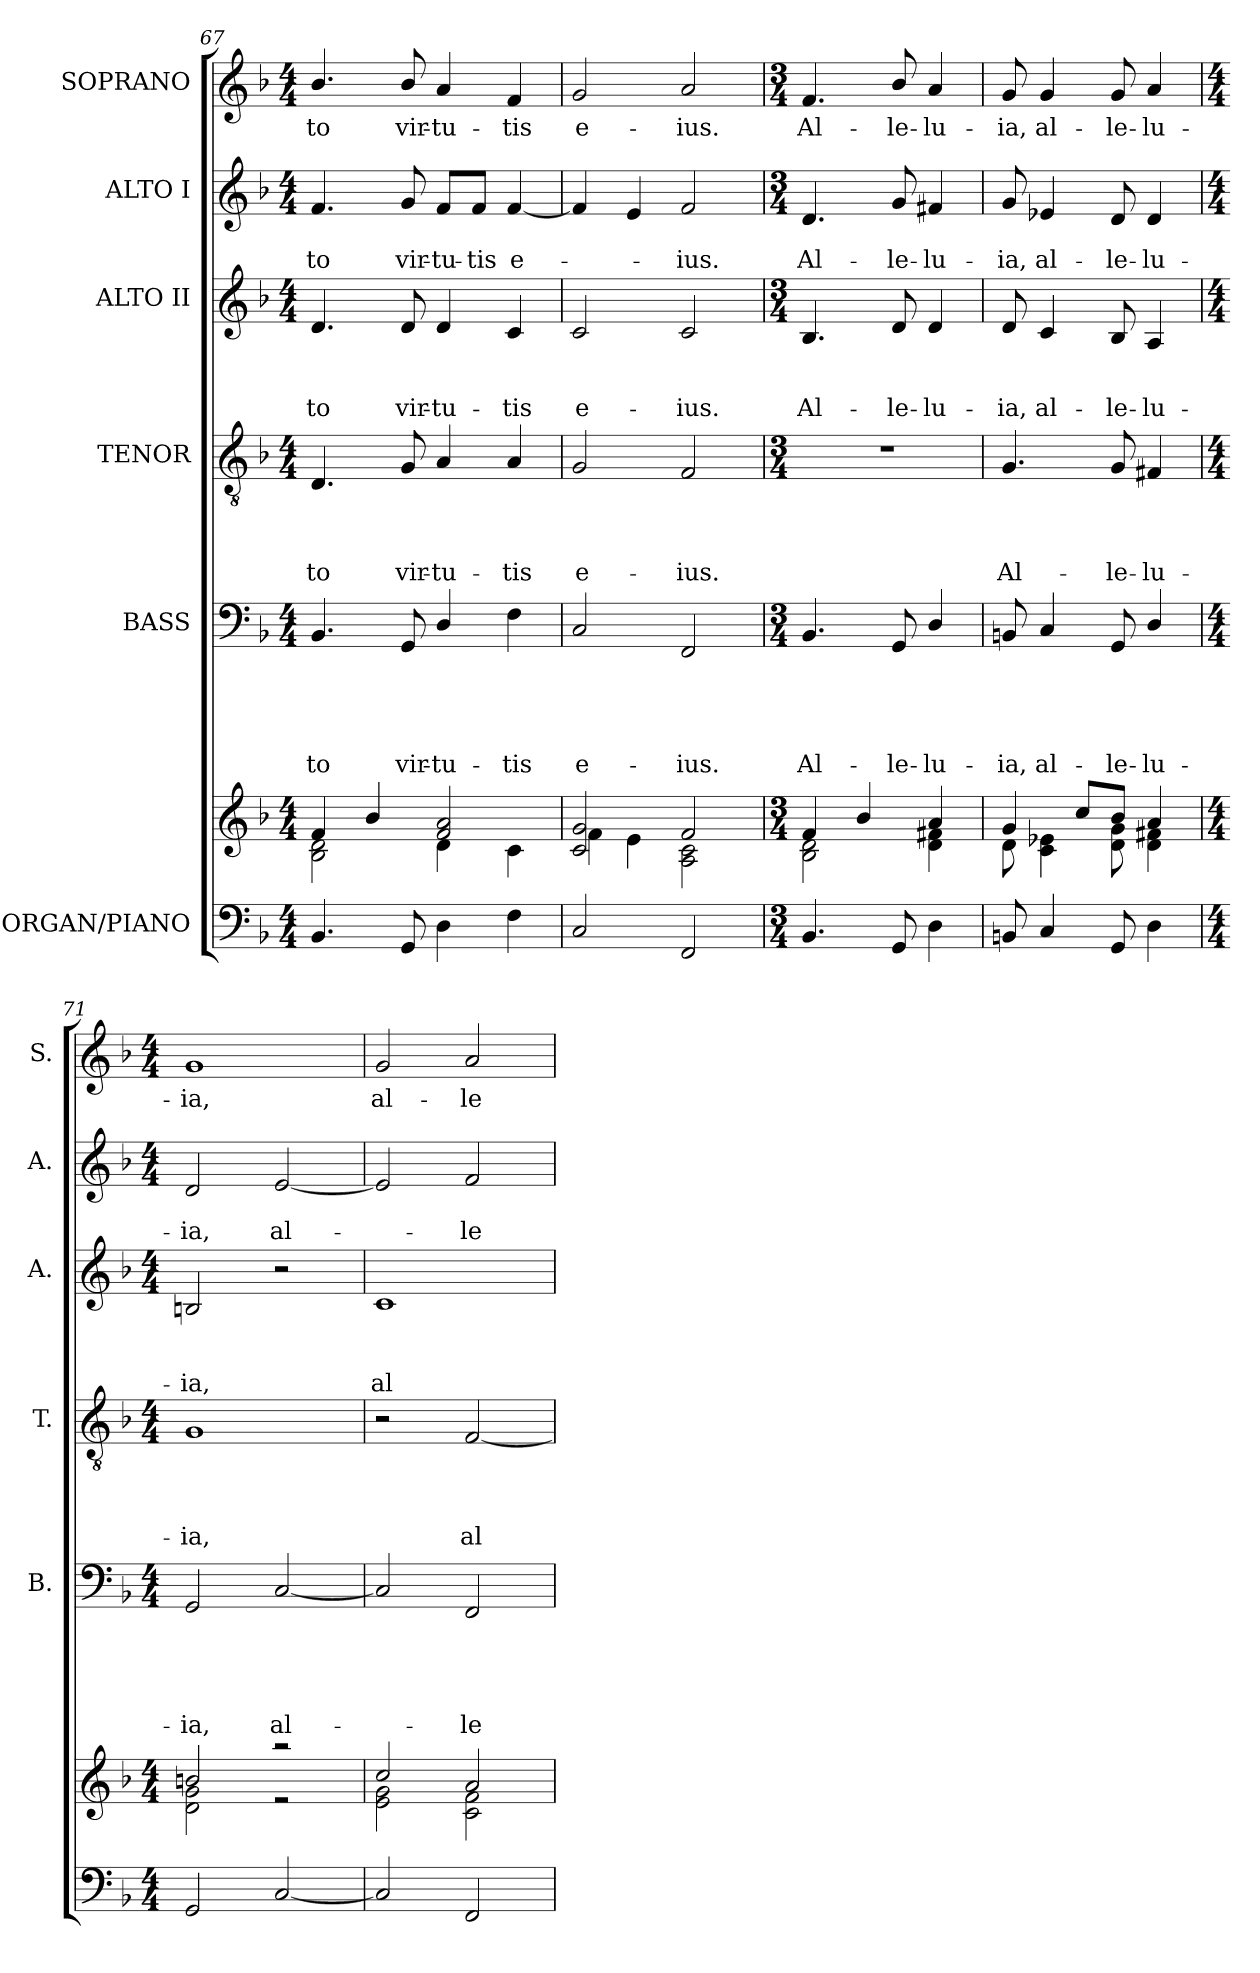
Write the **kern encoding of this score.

**kern	**kern	**kern	**text	**text	**text	**text	**text	**kern	**text	**text	**text	**text	**kern	**text	**text	**text	**kern	**text	**text	**kern	**text
*part6	*part6	*part5	*part5	*part5	*part5	*part5	*part5	*part4	*part4	*part4	*part4	*part4	*part3	*part3	*part3	*part3	*part2	*part2	*part2	*part1	*part1
*staff7	*staff6	*staff5	*staff5	*staff5	*staff5	*staff5	*staff5	*staff4	*staff4	*staff4	*staff4	*staff4	*staff3	*staff3	*staff3	*staff3	*staff2	*staff2	*staff2	*staff1	*staff1
*I"ORGAN/PIANO	*	*I"BASS	*	*	*	*	*	*I"TENOR	*	*	*	*	*I"ALTO II	*	*	*	*I"ALTO I	*	*	*I"SOPRANO	*
*	*	*I'B.	*	*	*	*	*	*I'T.	*	*	*	*	*I'A.	*	*	*	*I'A.	*	*	*I'S.	*
*clefF4	*clefG2	*clefF4	*	*	*	*	*	*clefGv2	*	*	*	*	*clefG2	*	*	*	*clefG2	*	*	*clefG2	*
*k[b-]	*k[b-]	*k[b-]	*	*	*	*	*	*k[b-]	*	*	*	*	*k[b-]	*	*	*	*k[b-]	*	*	*k[b-]	*
*F:	*F:	*F:	*	*	*	*	*	*F:	*	*	*	*	*F:	*	*	*	*F:	*	*	*F:	*
*M4/4	*M4/4	*M4/4	*	*	*	*	*	*M4/4	*	*	*	*	*M4/4	*	*	*	*M4/4	*	*	*M4/4	*
=67	=67	=67	=67	=67	=67	=67	=67	=67	=67	=67	=67	=67	=67	=67	=67	=67	=67	=67	=67	=67	=67
*	*^	*	*	*	*	*	*	*	*	*	*	*	*	*	*	*	*	*	*	*	*
!	!	!	!	!	!	!	!	!LO:LY:b	!	!	!	!	!LO:LY:b	!	!	!	!LO:LY:b	!	!	!LO:LY:b	!	!LO:LY:b
4.BB-/	4f/	2B-\ 2d\	4.BB-/	.	.	.	.	-to	4.D/	.	.	.	-to	4.d/	.	.	-to	4.f/	.	-to	4.b-/	-to
.	4b-/	.	.	.	.	.	.	.	.	.	.	.	.	.	.	.	.	.	.	.	.	.
!	!	!	!	!	!	!	!	!LO:LY:b	!	!	!	!	!LO:LY:b	!	!	!	!LO:LY:b	!	!	!LO:LY:b	!	!LO:LY:b
8GG/	.	.	8GG/	.	.	.	.	vir-	8G/	.	.	.	vir-	8d/	.	.	vir-	8g/	.	vir-	8b-/	vir-
!	!	!	!	!	!	!	!	!LO:LY:b	!	!	!	!	!LO:LY:b	!	!	!	!LO:LY:b	!	!	!LO:LY:b	!	!LO:LY:b
4D\	2f/ 2a/	4d\	4D/	.	.	.	.	-tu-	4A/	.	.	.	-tu-	4d/	.	.	-tu-	8f/L	.	-tu-	4a/	-tu-
!	!	!	!	!	!	!	!	!	!	!	!	!	!	!	!	!	!	!	!	!LO:LY:b	!	!
.	.	.	.	.	.	.	.	.	.	.	.	.	.	.	.	.	.	8f/J	.	-tis	.	.
!	!	!	!	!	!	!	!	!LO:LY:b	!	!	!	!	!LO:LY:b	!	!	!	!LO:LY:b	!	!	!LO:LY:b	!	!LO:LY:b
4F\	.	4c\	4F\	.	.	.	.	-tis	4A/	.	.	.	-tis	4c/	.	.	-tis	[<4f/	.	e-	4f/	-tis
!!LO:PB:g=z
=68	=68	=68	=68	=68	=68	=68	=68	=68	=68	=68	=68	=68	=68	=68	=68	=68	=68	=68	=68	=68	=68	=68
!	!	!	!	!	!	!	!	!LO:LY:b	!	!	!	!	!LO:LY:b	!	!	!	!LO:LY:b	!	!	!	!	!LO:LY:b
2C/	2c/ 2g/	4f\	2C/	.	.	.	.	e-	2G/	.	.	.	e-	2c/	.	.	e-	4f/]	.	.	2g/	e-
.	.	4e\	.	.	.	.	.	.	.	.	.	.	.	.	.	.	.	4e/	.	.	.	.
!	!	!	!	!	!	!	!	!LO:LY:b	!	!	!	!	!LO:LY:b	!	!	!	!LO:LY:b	!	!	!LO:LY:b	!	!LO:LY:b
2FF/	2f/	2A\ 2c\	2FF/	.	.	.	.	-ius.	2F/	.	.	.	-ius.	2c/	.	.	-ius.	2f/	.	-ius.	2a/	-ius.
=69	=69	=69	=69	=69	=69	=69	=69	=69	=69	=69	=69	=69	=69	=69	=69	=69	=69	=69	=69	=69	=69	=69
*M3/4	*M3/4	*	*M3/4	*	*	*	*	*	*M3/4	*	*	*	*	*M3/4	*	*	*	*M3/4	*	*	*M3/4	*
!	!	!	!	!	!	!	!	!LO:LY:b	!	!	!	!	!	!	!	!	!LO:LY:b	!	!	!LO:LY:b	!	!LO:LY:b
4.BB-/	4f/	2B-\ 2d\	4.BB-/	.	.	.	.	Al-	2.r	.	.	.	.	4.B-/	.	.	Al-	4.d/	.	Al-	4.f/	Al-
.	4b-/	.	.	.	.	.	.	.	.	.	.	.	.	.	.	.	.	.	.	.	.	.
!	!	!	!	!	!	!	!	!LO:LY:b	!	!	!	!	!	!	!	!	!LO:LY:b	!	!	!LO:LY:b	!	!LO:LY:b
8GG/	.	.	8GG/	.	.	.	.	-le-	.	.	.	.	.	8d/	.	.	-le-	8g/	.	-le-	8b-/	-le-
!	!	!	!	!	!	!	!	!LO:LY:b	!	!	!	!	!	!	!	!	!LO:LY:b	!	!	!LO:LY:b	!	!LO:LY:b
4D\	4a/	4d\ 4f#X\	4D/	.	.	.	.	-lu-	.	.	.	.	.	4d/	.	.	-lu-	4f#X/	.	-lu-	4a/	-lu-
=70	=70	=70	=70	=70	=70	=70	=70	=70	=70	=70	=70	=70	=70	=70	=70	=70	=70	=70	=70	=70	=70	=70
!	!	!	!	!	!	!	!	!LO:LY:b	!	!	!	!	!LO:LY:b	!	!	!	!LO:LY:b	!	!	!LO:LY:b	!	!LO:LY:b
8BBn/	4g/	8d\	8BBn/	.	.	.	.	-ia,	4.G/	.	.	.	Al-	8d/	.	.	-ia,	8g/	.	-ia,	8g/	-ia,
!	!	!	!	!	!	!	!	!LO:LY:b	!	!	!	!	!	!	!	!	!LO:LY:b	!	!	!LO:LY:b	!	!LO:LY:b
4C/	.	4c\ 4e-X\	4C/	.	.	.	.	al-	.	.	.	.	.	4c/	.	.	al-	4e-X/	.	al-	4g/	al-
.	8cc/L	.	.	.	.	.	.	.	.	.	.	.	.	.	.	.	.	.	.	.	.	.
!	!	!	!	!	!	!	!	!LO:LY:b	!	!	!	!	!LO:LY:b	!	!	!	!LO:LY:b	!	!	!LO:LY:b	!	!LO:LY:b
8GG/	8b-/J	8d\ 8g\	8GG/	.	.	.	.	-le-	8G/	.	.	.	-le-	8B-/	.	.	-le-	8d/	.	-le-	8g/	-le-
!	!	!	!	!	!	!	!	!LO:LY:b	!	!	!	!	!LO:LY:b	!	!	!	!LO:LY:b	!	!	!LO:LY:b	!	!LO:LY:b
4D\	4a/	4d\ 4f#X\	4D/	.	.	.	.	-lu-	4F#X/	.	.	.	-lu-	4A/	.	.	-lu-	4d/	.	-lu-	4a/	-lu-
=71	=71	=71	=71	=71	=71	=71	=71	=71	=71	=71	=71	=71	=71	=71	=71	=71	=71	=71	=71	=71	=71	=71
*M4/4	*M4/4	*	*M4/4	*	*	*	*	*	*M4/4	*	*	*	*	*M4/4	*	*	*	*M4/4	*	*	*M4/4	*
!	!	!	!	!	!	!	!	!LO:LY:b	!	!	!	!	!LO:LY:b	!	!	!	!LO:LY:b	!	!	!LO:LY:b	!	!LO:LY:b
2GG/	2bn/	2d\ 2g\	2GG/	.	.	.	.	-ia,	1G	.	.	.	-ia,	2Bn/	.	.	-ia,	2d/	.	-ia,	1g	-ia,
!	!	!	!	!	!	!	!	!LO:LY:b	!	!	!	!	!	!	!	!	!	!	!	!LO:LY:b	!	!
[>2C/	2raa	2r	[>2C/	.	.	.	.	al-	.	.	.	.	.	2r	.	.	.	[>2e/	.	al-	.	.
!!LO:PB:g=z
=72	=72	=72	=72	=72	=72	=72	=72	=72	=72	=72	=72	=72	=72	=72	=72	=72	=72	=72	=72	=72	=72	=72
!	!	!	!	!	!	!	!	!	!	!	!	!	!	!	!	!	!LO:LY:b	!	!	!	!	!LO:LY:b
2C/]	2cc/	2e\ 2g\	2C/]	.	.	.	.	.	2r	.	.	.	.	1c	.	.	al-	2e/]	.	.	2g/	al-
!	!	!	!	!	!	!	!	!LO:LY:b	!	!	!	!	!LO:LY:b	!	!	!	!	!	!	!LO:LY:b	!	!LO:LY:b
2FF/	2a/	2c\ 2f\	2FF/	.	.	.	.	-le-	[<2F/	.	.	.	al-	.	.	.	.	2f/	.	-le-	2a/	-le-
*	*v	*v	*	*	*	*	*	*	*	*	*	*	*	*	*	*	*	*	*	*	*	*
=	=	=	=	=	=	=	=	=	=	=	=	=	=	=	=	=	=	=	=	=	=
*-	*-	*-	*-	*-	*-	*-	*-	*-	*-	*-	*-	*-	*-	*-	*-	*-	*-	*-	*-	*-	*-
